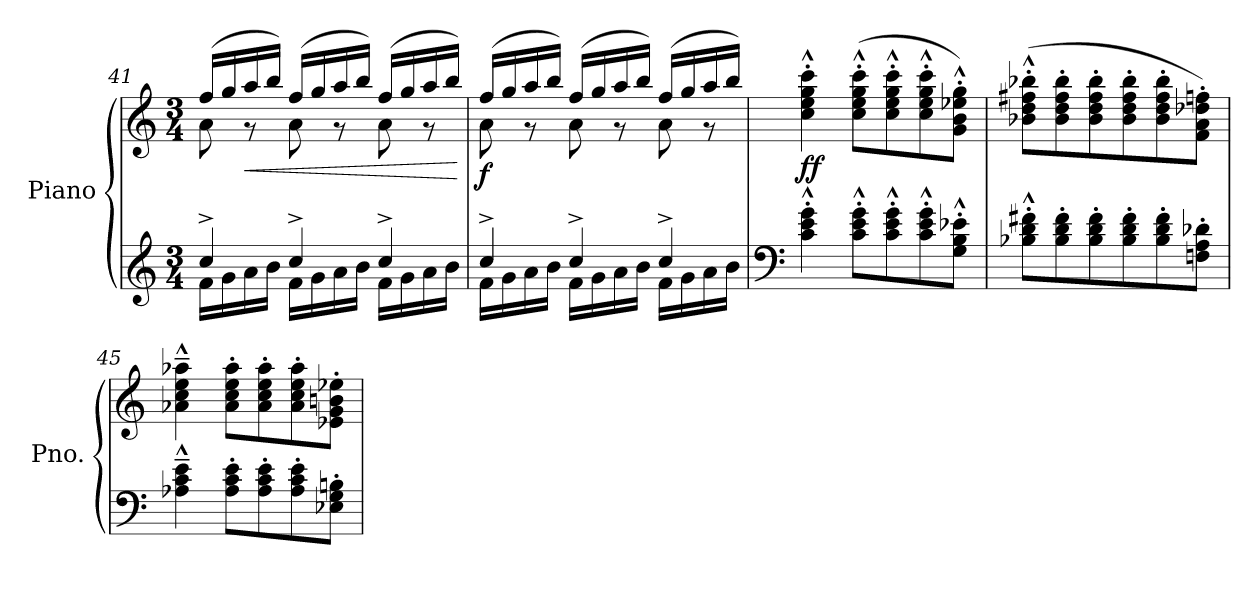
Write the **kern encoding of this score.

**kern	**kern	**dynam
*part1	*part1	*part1
*staff2	*staff1	*staff1/2
*I"Piano	*	*
*I'Pno.	*	*
*clefG2	*clefG2	*
*k[]	*k[]	*
*M3/4	*M3/4	*
=41	=41	=41
*^	*^	*
4cc^/	16f\LL	(>16ff/LL	8a\	.
.	16g\	16gg/	.	.
!	!	!	!	!LO:HP:b
.	16a\	16aa/	8r	<
.	16b\JJ	16bb/JJ)	.	.
4cc^/	16f\LL	(>16ff/LL	8a\	.
.	16g\	16gg/	.	.
.	16a\	16aa/	8r	.
.	16b\JJ	16bb/JJ)	.	.
4cc^/	16f\LL	(>16ff/LL	8a\	.
.	16g\	16gg/	.	.
.	16a\	16aa/	8r	.
.	16b\JJ	16bb/JJ)	.	.
*v	*v	*	*	*
*	*v	*v	*
.	.	[
=42	=42	=42
*^	*^	*
!	!	!	!	!LO:DY:b
4cc^/	16f\LL	(>16ff/LL	8a\	f
.	16g\	16gg/	.	.
.	16a\	16aa/	8r	.
.	16b\JJ	16bb/JJ)	.	.
4cc^/	16f\LL	(>16ff/LL	8a\	.
.	16g\	16gg/	.	.
.	16a\	16aa/	8r	.
.	16b\JJ	16bb/JJ)	.	.
4cc^/	16f\LL	(>16ff/LL	8a\	.
.	16g\	16gg/	.	.
.	16a\	16aa/	8r	.
.	16b\JJ	16bb/JJ)	.	.
*v	*v	*	*	*
*	*v	*v	*
!!LO:PB:g=z
=43	=43	=43
*clefF4	*	*
*^	*	*
!	!	!	!LO:DY:b
*v	*v	*	*
4c\'^^ 4e\'^^ 4g\'^^	4cc\'^^ 4ee\'^^ 4gg\'^^ 4ccc\'^^	ff
8c\'^^ 8e\'^^ 8g\'^^L	(>8cc\'^^ 8ee\'^^ 8gg\'^^ 8ccc\'^^L	.
8c\'^^ 8e\'^^ 8g\'^^	8cc\'^^ 8ee\'^^ 8gg\'^^ 8ccc\'^^	.
8c\'^^ 8e\'^^ 8g\'^^	8cc\'^^ 8ee\'^^ 8gg\'^^ 8ccc\'^^	.
8G\'^^ 8B\'^^ 8e-X\'^^J	8g\'^^ 8b\'^^ 8ee-X\'^^ 8gg\'^^J)	.
=44	=44	=44
8B-X\'^^ 8d\'^^ 8f#X\'^^L	(>8b-X\'^^ 8dd\'^^ 8ff#X\'^^ 8bb-X\'^^L	.
8B-\' 8d\' 8f#\'	8b-\' 8dd\' 8ff#\' 8bb-\'	.
8B-\' 8d\' 8f#\'	8b-\' 8dd\' 8ff#\' 8bb-\'	.
8B-\' 8d\' 8f#\'	8b-\' 8dd\' 8ff#\' 8bb-\'	.
8B-\' 8d\' 8f#\'	8b-\' 8dd\' 8ff#\' 8bb-\'	.
8Fn\' 8A\' 8d-X\'J	8f\' 8a\' 8dd-X\' 8ffn\'J)	.
=45	=45	=45
4A-X\~^^ 4c\~^^ 4e\~^^	4a-X\~^^ 4cc\~^^ 4ee\~^^ 4aa-X\~^^	.
8A-\' 8c\' 8e\'L	8a-\' 8cc\' 8ee\' 8aa-\'L	.
8A-\' 8c\' 8e\'	8a-\' 8cc\' 8ee\' 8aa-\'	.
8A-\' 8c\' 8e\'	8a-\' 8cc\' 8ee\' 8aa-\'	.
8E-X\' 8G\' 8Bn\'J	8e-X\' 8g\' 8bn\' 8ee-X\'J	.
=	=	=
*-	*-	*-
